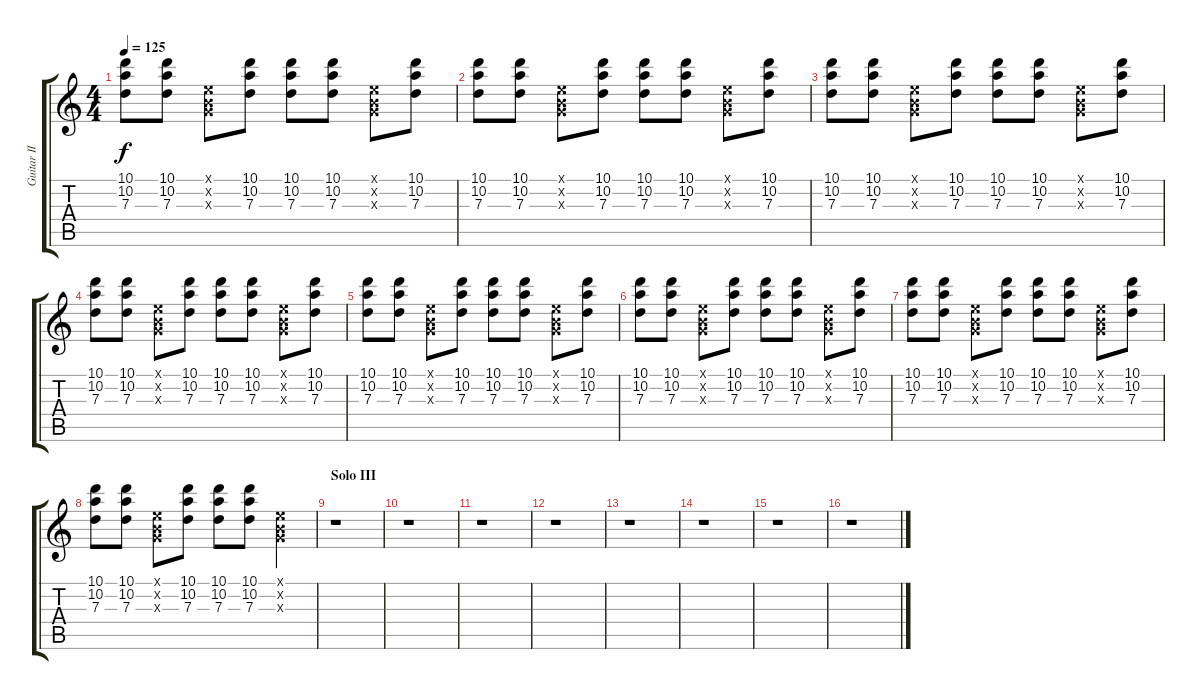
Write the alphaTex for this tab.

\track ("Guitar II" "Guitar II") {instrument guitarharmonics}
\staff {score tabs}
\tuning (E4 B3 G3 D3 A2 E2) {hide}
\ts (4 4)
\tempo 125
\clef g2
\ks c
(10.1 10.2 7.3).8{dy f} (10.1 10.2 7.3).8 (0.1{x} 0.2{x} 0.3{x}).8 (10.1 10.2 7.3).8 (10.1 10.2 7.3).8 (10.1 10.2 7.3).8 (0.1{x} 0.2{x} 0.3{x}).8 (10.1 10.2 7.3).8 |
(10.1 10.2 7.3).8 (10.1 10.2 7.3).8 (0.1{x} 0.2{x} 0.3{x}).8 (10.1 10.2 7.3).8 (10.1 10.2 7.3).8 (10.1 10.2 7.3).8 (0.1{x} 0.2{x} 0.3{x}).8 (10.1 10.2 7.3).8 |
(10.1 10.2 7.3).8 (10.1 10.2 7.3).8 (0.1{x} 0.2{x} 0.3{x}).8 (10.1 10.2 7.3).8 (10.1 10.2 7.3).8 (10.1 10.2 7.3).8 (0.1{x} 0.2{x} 0.3{x}).8 (10.1 10.2 7.3).8 |
(10.1 10.2 7.3).8 (10.1 10.2 7.3).8 (0.1{x} 0.2{x} 0.3{x}).8 (10.1 10.2 7.3).8 (10.1 10.2 7.3).8 (10.1 10.2 7.3).8 (0.1{x} 0.2{x} 0.3{x}).8 (10.1 10.2 7.3).8 |
(10.1 10.2 7.3).8 (10.1 10.2 7.3).8 (0.1{x} 0.2{x} 0.3{x}).8 (10.1 10.2 7.3).8 (10.1 10.2 7.3).8 (10.1 10.2 7.3).8 (0.1{x} 0.2{x} 0.3{x}).8 (10.1 10.2 7.3).8 |
(10.1 10.2 7.3).8 (10.1 10.2 7.3).8 (0.1{x} 0.2{x} 0.3{x}).8 (10.1 10.2 7.3).8 (10.1 10.2 7.3).8 (10.1 10.2 7.3).8 (0.1{x} 0.2{x} 0.3{x}).8 (10.1 10.2 7.3).8 |
(10.1 10.2 7.3).8 (10.1 10.2 7.3).8 (0.1{x} 0.2{x} 0.3{x}).8 (10.1 10.2 7.3).8 (10.1 10.2 7.3).8 (10.1 10.2 7.3).8 (0.1{x} 0.2{x} 0.3{x}).8 (10.1 10.2 7.3).8 |
(10.1 10.2 7.3).8 (10.1 10.2 7.3).8 (0.1{x} 0.2{x} 0.3{x}).8 (10.1 10.2 7.3).8 (10.1 10.2 7.3).8 (10.1 10.2 7.3).8 (0.1{x} 0.2{x} 0.3{x}).4 |
\section ("" "Solo III")
r.1 |
r.1 |
r.1 |
r.1 |
r.1 |
r.1 |
r.1 |
r.1
